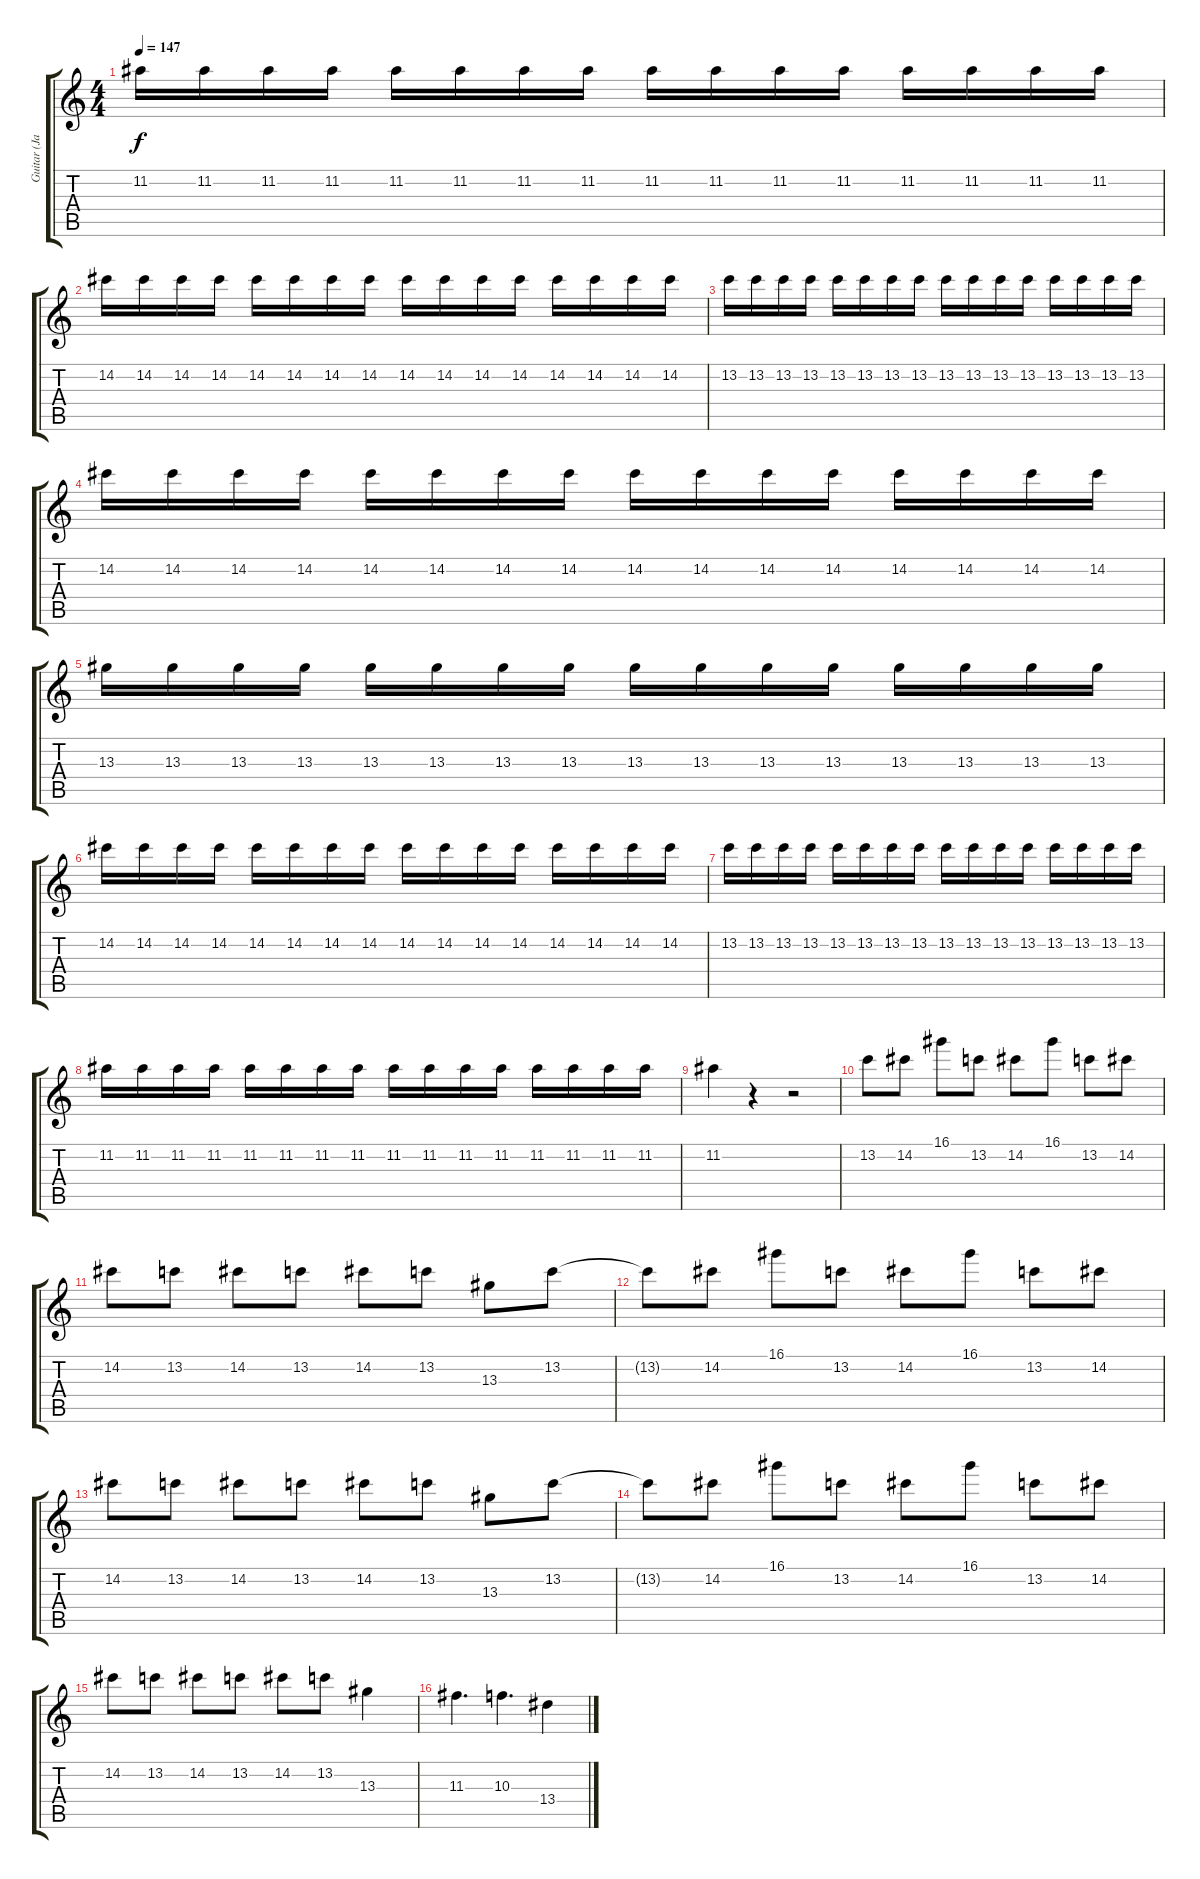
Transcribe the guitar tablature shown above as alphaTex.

\track ("Guitar (Jack - Lead)" "Guitar (Ja") {instrument distortionguitar}
\staff {score tabs}
\tuning (E4 B3 G3 D3 A2 D2) {hide}
\ts (4 4)
\tempo 147
\clef g2
\ks c
11.2.16{dy f} 11.2.16 11.2.16 11.2.16 11.2.16 11.2.16 11.2.16 11.2.16 11.2.16 11.2.16 11.2.16 11.2.16 11.2.16 11.2.16 11.2.16 11.2.16 |
14.2.16 14.2.16 14.2.16 14.2.16 14.2.16 14.2.16 14.2.16 14.2.16 14.2.16 14.2.16 14.2.16 14.2.16 14.2.16 14.2.16 14.2.16 14.2.16 |
13.2.16 13.2.16 13.2.16 13.2.16 13.2.16 13.2.16 13.2.16 13.2.16 13.2.16 13.2.16 13.2.16 13.2.16 13.2.16 13.2.16 13.2.16 13.2.16 |
14.2.16 14.2.16 14.2.16 14.2.16 14.2.16 14.2.16 14.2.16 14.2.16 14.2.16 14.2.16 14.2.16 14.2.16 14.2.16 14.2.16 14.2.16 14.2.16 |
13.3.16 13.3.16 13.3.16 13.3.16 13.3.16 13.3.16 13.3.16 13.3.16 13.3.16 13.3.16 13.3.16 13.3.16 13.3.16 13.3.16 13.3.16 13.3.16 |
14.2.16 14.2.16 14.2.16 14.2.16 14.2.16 14.2.16 14.2.16 14.2.16 14.2.16 14.2.16 14.2.16 14.2.16 14.2.16 14.2.16 14.2.16 14.2.16 |
13.2.16 13.2.16 13.2.16 13.2.16 13.2.16 13.2.16 13.2.16 13.2.16 13.2.16 13.2.16 13.2.16 13.2.16 13.2.16 13.2.16 13.2.16 13.2.16 |
11.2.16 11.2.16 11.2.16 11.2.16 11.2.16 11.2.16 11.2.16 11.2.16 11.2.16 11.2.16 11.2.16 11.2.16 11.2.16 11.2.16 11.2.16 11.2.16 |
11.2.4 r.4 r.2 |
13.2.8 14.2.8 16.1.8 13.2.8 14.2.8 16.1.8 13.2.8 14.2.8 |
14.2.8 13.2.8 14.2.8 13.2.8 14.2.8 13.2.8 13.3.8 13.2.8 |
13.2{t}.8 14.2.8 16.1.8 13.2.8 14.2.8 16.1.8 13.2.8 14.2.8 |
14.2.8 13.2.8 14.2.8 13.2.8 14.2.8 13.2.8 13.3.8 13.2.8 |
13.2{t}.8 14.2.8 16.1.8 13.2.8 14.2.8 16.1.8 13.2.8 14.2.8 |
14.2.8 13.2.8 14.2.8 13.2.8 14.2.8 13.2.8 13.3.4 |
11.3.4{d} 10.3.4{d} 13.4.4
